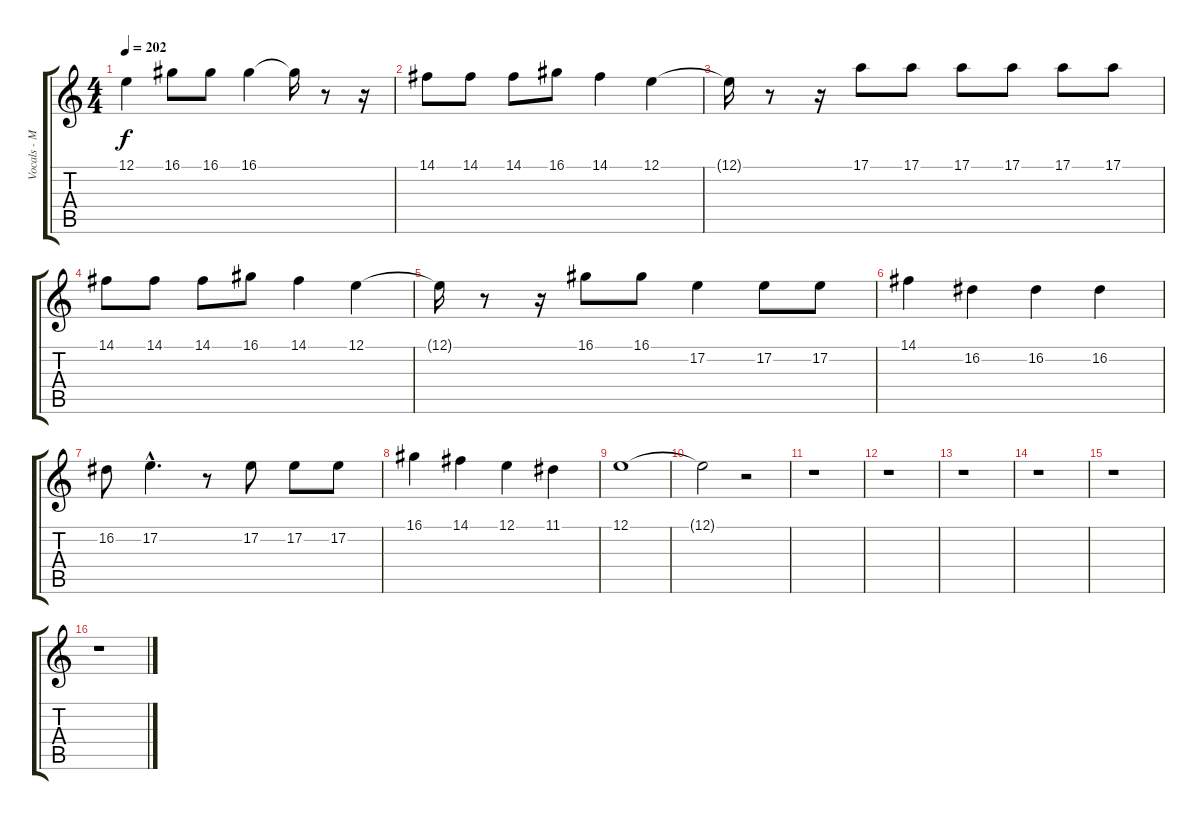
\track ("Vocals - Mark" "Vocals - M") {instrument altosax}
\staff {score tabs}
\tuning (E4 B3 G3 D3 A2 E2) {hide}
\ts (4 4)
\tempo 202
\clef g2
\ks c
12.1.4{dy f} 16.1.8 16.1.8 16.1.4 16.1{t}.16 r.8 r.16 |
14.1.8 14.1.8 14.1.8 16.1.8 14.1.4 12.1.4 |
12.1{t}.16 r.8 r.16 17.1.8 17.1.8 17.1.8 17.1.8 17.1.8 17.1.8 |
14.1.8 14.1.8 14.1.8 16.1.8 14.1.4 12.1.4 |
12.1{t}.16 r.8 r.16 16.1.8 16.1.8 17.2.4 17.2.8 17.2.8 |
14.1.4 16.2.4 16.2.4 16.2.4 |
16.2.8 17.2{hac}.4{d} r.8 17.2.8 17.2.8 17.2.8 |
16.1.4 14.1.4 12.1.4 11.1.4 |
12.1.1 |
12.1{t}.2 r.2 |
r.1 |
r.1 |
r.1 |
r.1 |
r.1 |
r.1
